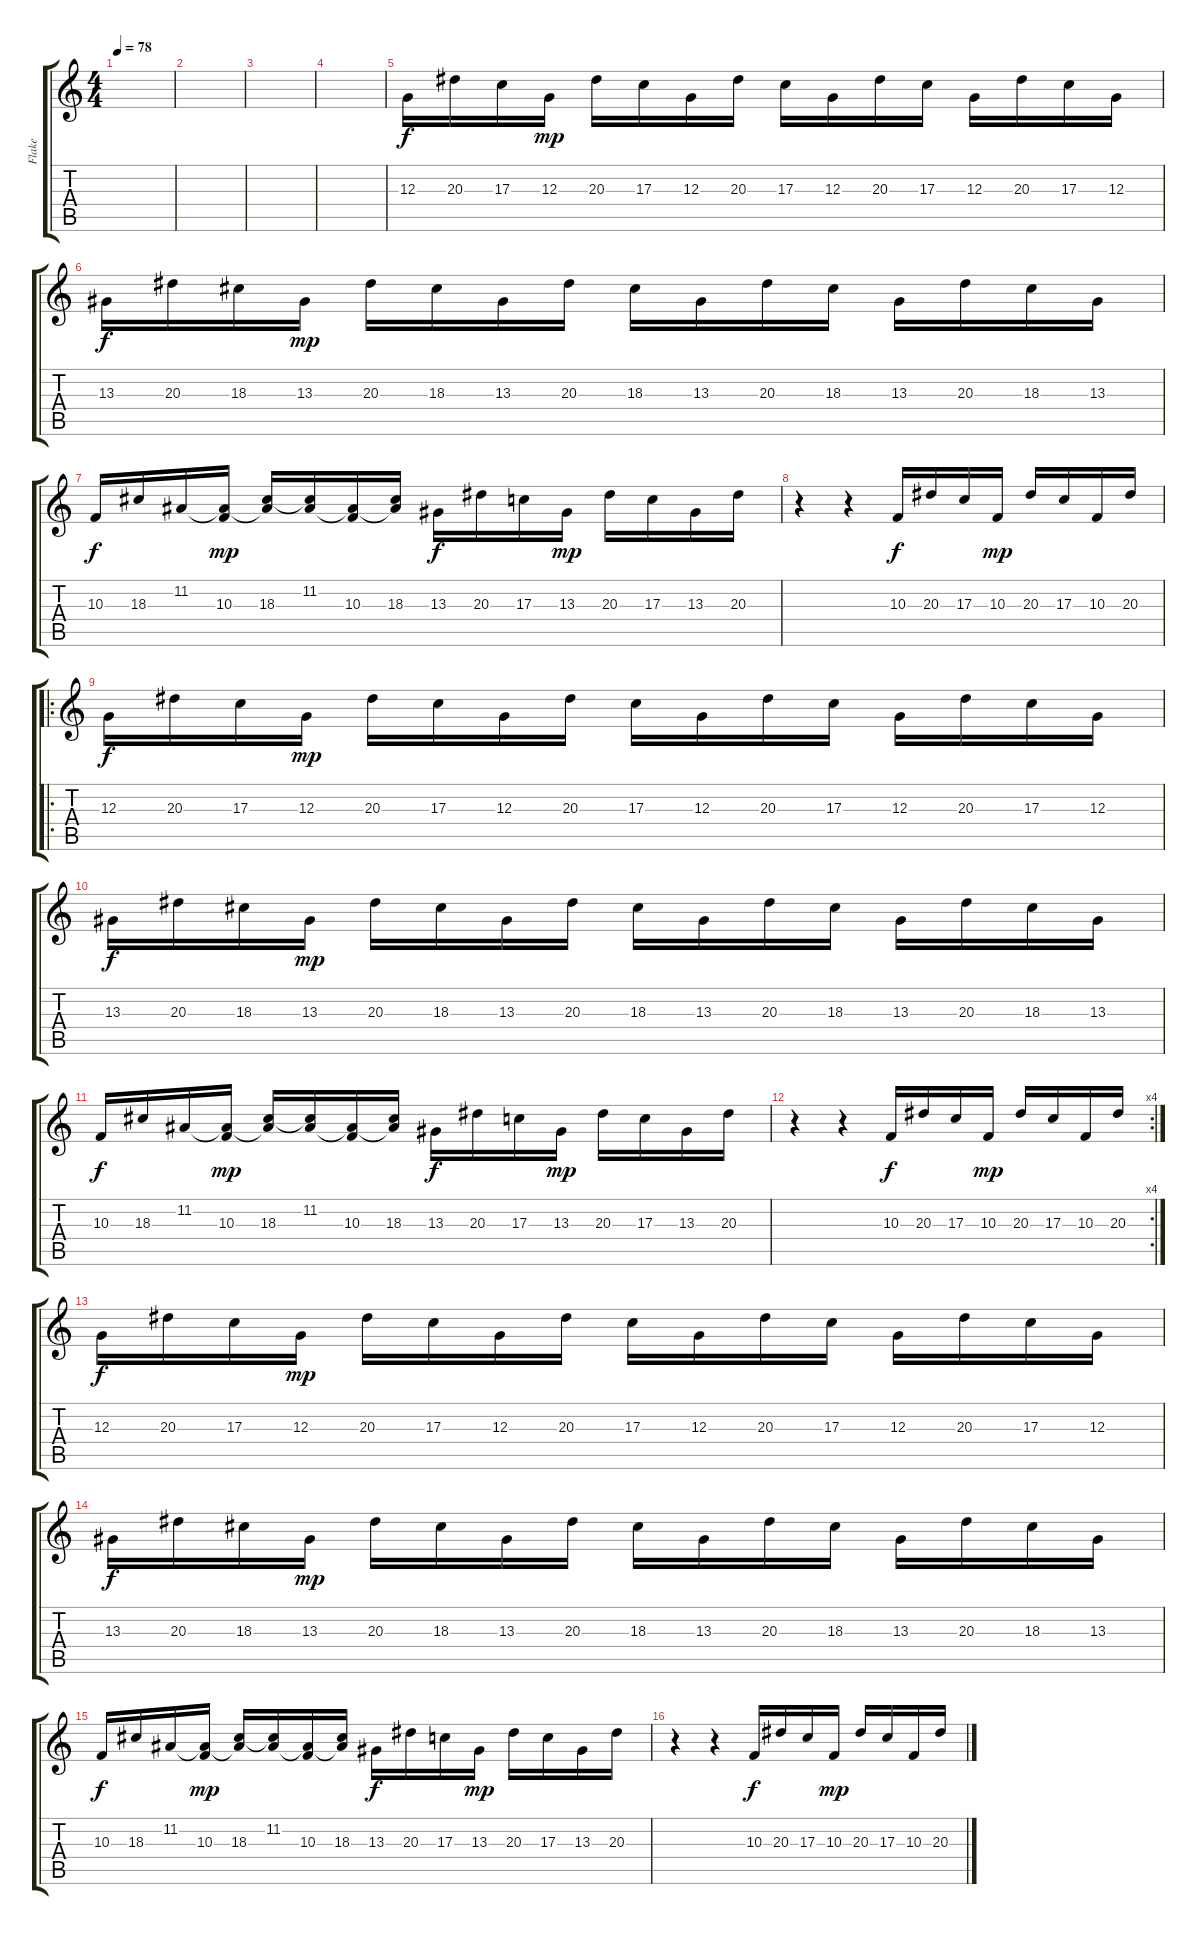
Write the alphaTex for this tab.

\track ("Flake" "Flake") {instrument electricgrandpiano}
\staff {score tabs}
\tuning (E4 B3 G3 D3 A2 E2) {hide}
\ts (4 4)
\tempo 78
\clef g2
\ks c
|
|
|
|
12.3.16{dy f} 20.3.16 17.3.16 12.3.16{dy mp} 20.3.16 17.3.16 12.3.16 20.3.16 17.3.16 12.3.16 20.3.16 17.3.16 12.3.16 20.3.16 17.3.16 12.3.16 |
13.3.16{dy f} 20.3.16 18.3.16 13.3.16{dy mp} 20.3.16 18.3.16 13.3.16 20.3.16 18.3.16 13.3.16 20.3.16 18.3.16 13.3.16 20.3.16 18.3.16 13.3.16 |
10.3.16{dy f} 18.3.16 11.2.16 (11.2{t} 10.3).16{dy mp} (11.2{t} 18.3).16 (11.2 18.3{t}).16 (11.2{t} 10.3).16 (11.2{t} 18.3).16 13.3.16{dy f} 20.3.16 17.3.16 13.3.16{dy mp} 20.3.16 17.3.16 13.3.16 20.3.16 |
r.4 r.4 10.3.16{dy f} 20.3.16 17.3.16 10.3.16{dy mp} 20.3.16 17.3.16 10.3.16 20.3.16 |
\ro
12.3.16{dy f} 20.3.16 17.3.16 12.3.16{dy mp} 20.3.16 17.3.16 12.3.16 20.3.16 17.3.16 12.3.16 20.3.16 17.3.16 12.3.16 20.3.16 17.3.16 12.3.16 |
13.3.16{dy f} 20.3.16 18.3.16 13.3.16{dy mp} 20.3.16 18.3.16 13.3.16 20.3.16 18.3.16 13.3.16 20.3.16 18.3.16 13.3.16 20.3.16 18.3.16 13.3.16 |
10.3.16{dy f} 18.3.16 11.2.16 (11.2{t} 10.3).16{dy mp} (11.2{t} 18.3).16 (11.2 18.3{t}).16 (11.2{t} 10.3).16 (11.2{t} 18.3).16 13.3.16{dy f} 20.3.16 17.3.16 13.3.16{dy mp} 20.3.16 17.3.16 13.3.16 20.3.16 |
\rc 4
r.4 r.4 10.3.16{dy f} 20.3.16 17.3.16 10.3.16{dy mp} 20.3.16 17.3.16 10.3.16 20.3.16 |
12.3.16{dy f} 20.3.16 17.3.16 12.3.16{dy mp} 20.3.16 17.3.16 12.3.16 20.3.16 17.3.16 12.3.16 20.3.16 17.3.16 12.3.16 20.3.16 17.3.16 12.3.16 |
13.3.16{dy f} 20.3.16 18.3.16 13.3.16{dy mp} 20.3.16 18.3.16 13.3.16 20.3.16 18.3.16 13.3.16 20.3.16 18.3.16 13.3.16 20.3.16 18.3.16 13.3.16 |
10.3.16{dy f} 18.3.16 11.2.16 (11.2{t} 10.3).16{dy mp} (11.2{t} 18.3).16 (11.2 18.3{t}).16 (11.2{t} 10.3).16 (11.2{t} 18.3).16 13.3.16{dy f} 20.3.16 17.3.16 13.3.16{dy mp} 20.3.16 17.3.16 13.3.16 20.3.16 |
r.4 r.4 10.3.16{dy f} 20.3.16 17.3.16 10.3.16{dy mp} 20.3.16 17.3.16 10.3.16 20.3.16
